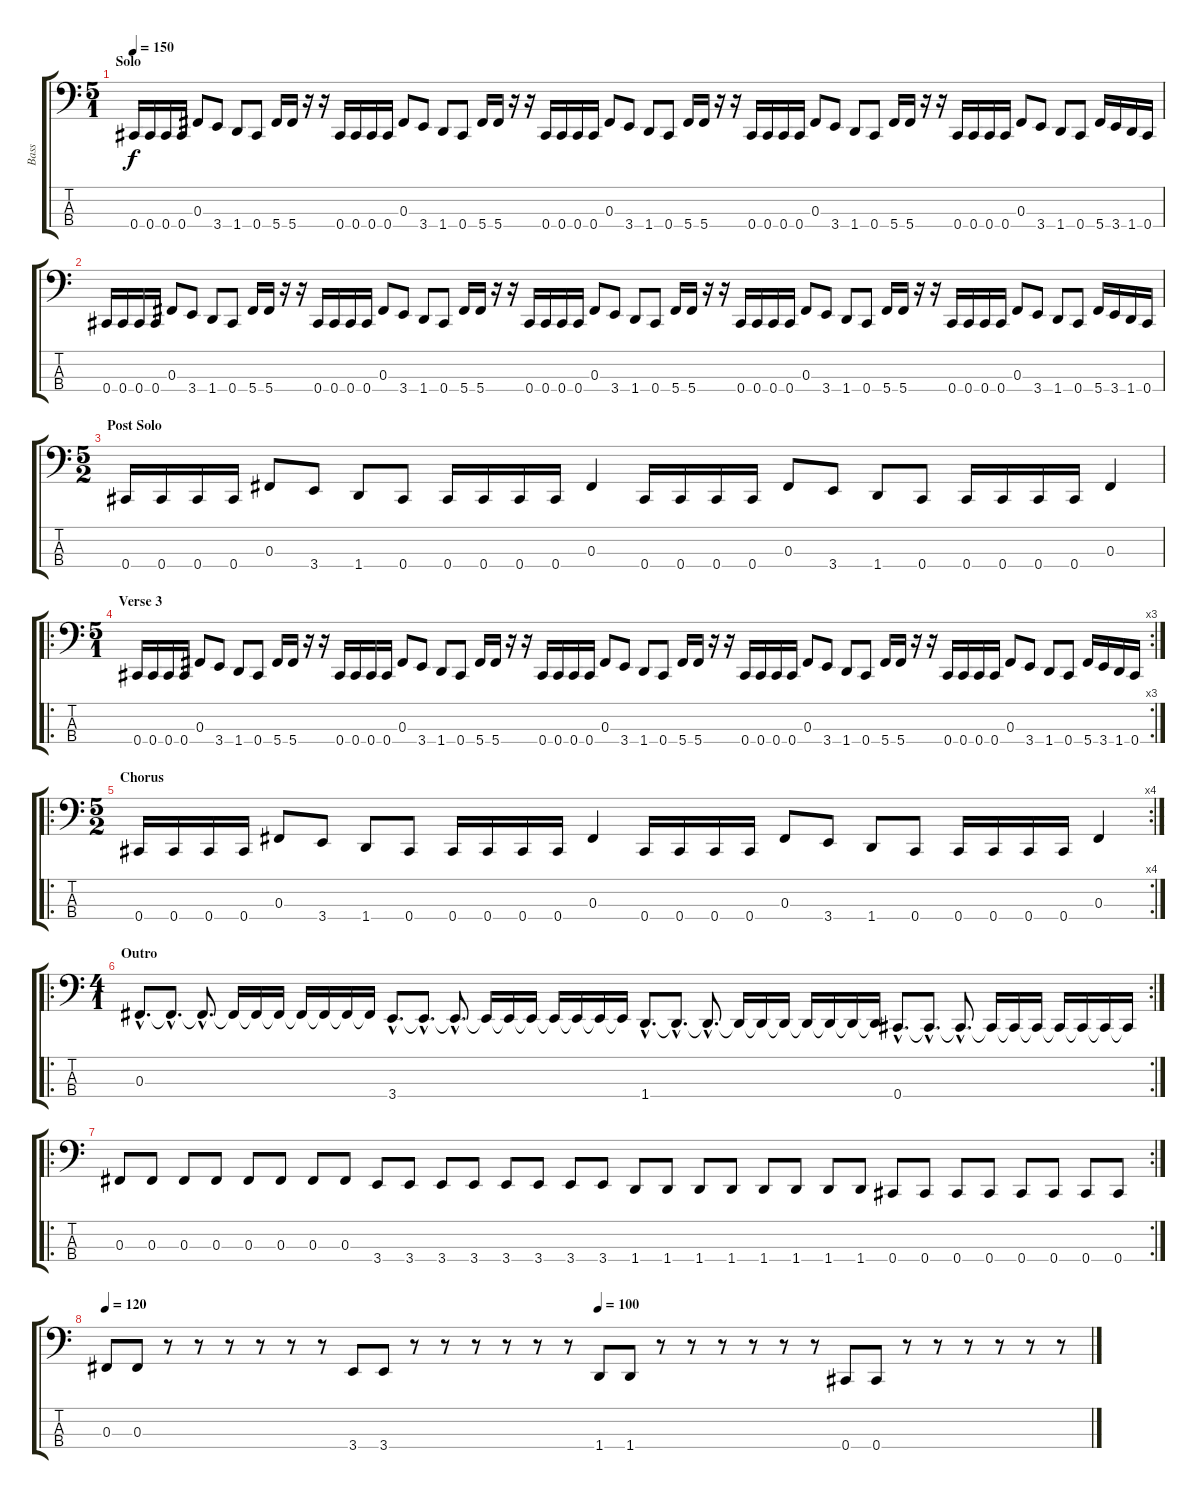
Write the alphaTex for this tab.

\track ("Bass" "Bass") {instrument electricbasspick}
\staff {score tabs}
\tuning (E2 B1 Gb1 Db1) {hide}
\ts (5 1)
\section ("" "Solo")
\tempo 150
\clef f4
\ks c
0.4.16{dy f} 0.4.16 0.4.16 0.4.16 0.3.8 3.4.8 1.4.8 0.4.8 5.4.16 5.4.16 r.16 r.16 0.4.16 0.4.16 0.4.16 0.4.16 0.3.8 3.4.8 1.4.8 0.4.8 5.4.16 5.4.16 r.16 r.16 0.4.16 0.4.16 0.4.16 0.4.16 0.3.8 3.4.8 1.4.8 0.4.8 5.4.16 5.4.16 r.16 r.16 0.4.16 0.4.16 0.4.16 0.4.16 0.3.8 3.4.8 1.4.8 0.4.8 5.4.16 5.4.16 r.16 r.16 0.4.16 0.4.16 0.4.16 0.4.16 0.3.8 3.4.8 1.4.8 0.4.8 5.4.16 3.4.16 1.4.16 0.4.16 |
0.4.16 0.4.16 0.4.16 0.4.16 0.3.8 3.4.8 1.4.8 0.4.8 5.4.16 5.4.16 r.16 r.16 0.4.16 0.4.16 0.4.16 0.4.16 0.3.8 3.4.8 1.4.8 0.4.8 5.4.16 5.4.16 r.16 r.16 0.4.16 0.4.16 0.4.16 0.4.16 0.3.8 3.4.8 1.4.8 0.4.8 5.4.16 5.4.16 r.16 r.16 0.4.16 0.4.16 0.4.16 0.4.16 0.3.8 3.4.8 1.4.8 0.4.8 5.4.16 5.4.16 r.16 r.16 0.4.16 0.4.16 0.4.16 0.4.16 0.3.8 3.4.8 1.4.8 0.4.8 5.4.16 3.4.16 1.4.16 0.4.16 |
\ts (5 2)
\section ("" "Post Solo")
0.4.16 0.4.16 0.4.16 0.4.16 0.3.8 3.4.8 1.4.8 0.4.8 0.4.16 0.4.16 0.4.16 0.4.16 0.3.4 0.4.16 0.4.16 0.4.16 0.4.16 0.3.8 3.4.8 1.4.8 0.4.8 0.4.16 0.4.16 0.4.16 0.4.16 0.3.4 |
\ro
\rc 3
\ts (5 1)
\section ("" "Verse 3")
0.4.16 0.4.16 0.4.16 0.4.16 0.3.8 3.4.8 1.4.8 0.4.8 5.4.16 5.4.16 r.16 r.16 0.4.16 0.4.16 0.4.16 0.4.16 0.3.8 3.4.8 1.4.8 0.4.8 5.4.16 5.4.16 r.16 r.16 0.4.16 0.4.16 0.4.16 0.4.16 0.3.8 3.4.8 1.4.8 0.4.8 5.4.16 5.4.16 r.16 r.16 0.4.16 0.4.16 0.4.16 0.4.16 0.3.8 3.4.8 1.4.8 0.4.8 5.4.16 5.4.16 r.16 r.16 0.4.16 0.4.16 0.4.16 0.4.16 0.3.8 3.4.8 1.4.8 0.4.8 5.4.16 3.4.16 1.4.16 0.4.16 |
\ro
\rc 4
\ts (5 2)
\section ("" "Chorus")
0.4.16 0.4.16 0.4.16 0.4.16 0.3.8 3.4.8 1.4.8 0.4.8 0.4.16 0.4.16 0.4.16 0.4.16 0.3.4 0.4.16 0.4.16 0.4.16 0.4.16 0.3.8 3.4.8 1.4.8 0.4.8 0.4.16 0.4.16 0.4.16 0.4.16 0.3.4 |
\ro
\rc 2
\ts (4 1)
\section ("" "Outro")
0.3{hac}.8{d} 0.3{hac t}.8{d} 0.3{hac t}.8{d} 0.3{t}.16 0.3{t}.16 0.3{t}.16 0.3{t}.16 0.3{t}.16 0.3{t}.16 0.3{t}.16 3.4{hac}.8{d} 3.4{hac t}.8{d} 3.4{hac t}.8{d} 3.4{t}.16 3.4{t}.16 3.4{t}.16 3.4{t}.16 3.4{t}.16 3.4{t}.16 3.4{t}.16 1.4{hac}.8{d} 1.4{hac t}.8{d} 1.4{hac t}.8{d} 1.4{t}.16 1.4{t}.16 1.4{t}.16 1.4{t}.16 1.4{t}.16 1.4{t}.16 1.4{t}.16 0.4{hac}.8{d} 0.4{hac t}.8{d} 0.4{hac t}.8{d} 0.4{t}.16 0.4{t}.16 0.4{t}.16 0.4{t}.16 0.4{t}.16 0.4{t}.16 0.4{t}.16 |
\ro
\rc 2
0.3.8 0.3.8 0.3.8 0.3.8 0.3.8 0.3.8 0.3.8 0.3.8 3.4.8 3.4.8 3.4.8 3.4.8 3.4.8 3.4.8 3.4.8 3.4.8 1.4.8 1.4.8 1.4.8 1.4.8 1.4.8 1.4.8 1.4.8 1.4.8 0.4.8 0.4.8 0.4.8 0.4.8 0.4.8 0.4.8 0.4.8 0.4.8 |
\tempo 120
\tempo (100 0.5)
0.3.8 0.3.8 r.8 r.8 r.8 r.8 r.8 r.8 3.4.8 3.4.8 r.8 r.8 r.8 r.8 r.8 r.8 1.4.8 1.4.8 r.8 r.8 r.8 r.8 r.8 r.8 0.4.8 0.4.8 r.8 r.8 r.8 r.8 r.8 r.8
